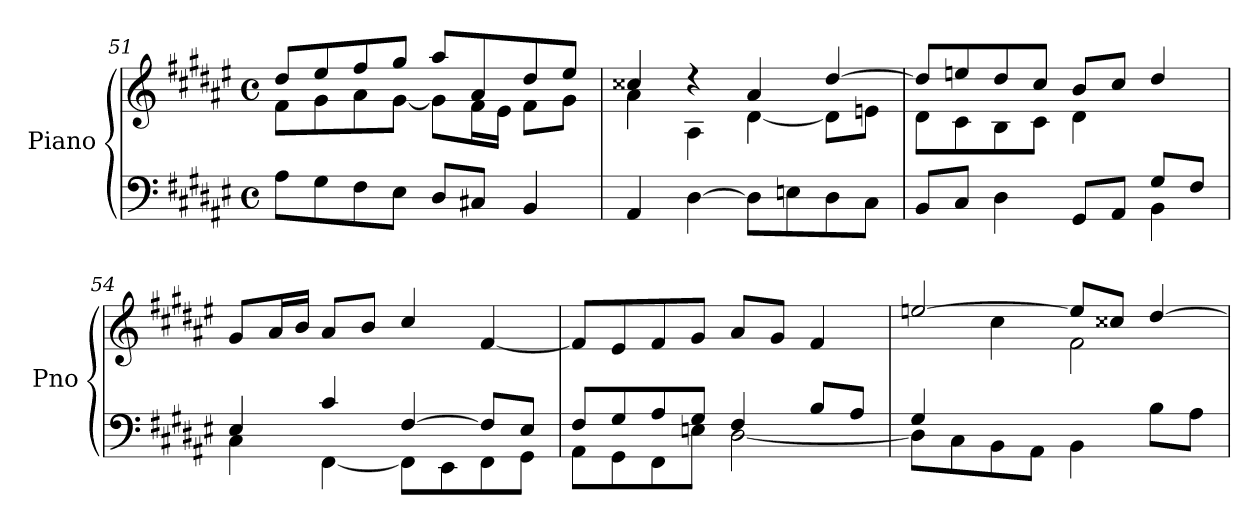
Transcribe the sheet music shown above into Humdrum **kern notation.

**kern	**kern
*part1	*part1
*staff2	*staff1
*I"Piano	*
*I'Pno	*
*clefF4	*clefG2
*k[f#c#g#d#a#e#]	*k[f#c#g#d#a#e#]
*M4/4	*M4/4
*met(c)	*met(c)
=51	=51
*	*^
8A#\L	8dd#/L	8f#\L
8G#\	8ee#/	8g#\
8F#\	8ff#/	8a#\
8E#\J	8gg#/J	[8g#\J
8D#/L	8aa#/L	8g#\L]
8C#X/J	8a#/	16f#\L
.	.	16e#\JJ
4BB/	8dd#/	8f#\L
.	8ee#/J	8g#\J
=52	=52	=52
4AA#/	4cc##X/	4a#\
[4D#\	4r	4A#\
8D#\L]	4a#/	[4d#\
8En\	.	.
8D#\	[4dd#/	8d#\L]
8C#\J	.	8en\J
=53	=53	=53
*^	*	*
2.ryy	8BB/L	8dd#/L]	8d#\L
.	8C#/J	8een/	8c#\
.	4D#\	8dd#/	8B\
.	.	8cc#/J	8c#\J
.	8GG#/L	8b/L	4d#\
.	8AA#/J	8cc#/J	.
8G#/L	4BB\	4dd#/	4ryy
8F#/J	.	.	.
*	*	*v	*v
=54	=54	=54
4E#/	4C#\	8g#/L
.	.	16a#/L
.	.	16b/JJ
4c#/	[4FF#\	8a#/L
.	.	8b/J
[4F#/	8FF#\L]	4cc#/
.	8EE#\	.
8F#/L]	8FF#\	[4f#/
8E#/J	8GG#\J	.
=55	=55	=55
8F#/L	8AA#\L	8f#/L]
8G#/	8GG#\	8e#/
8A#/	8FF#\	8f#/
8G#/J	8En\J	8g#/J
4F#/	[2D#\	8a#/L
.	.	8g#/J
8B/L	.	4f#/
8A#/J	.	.
=56	=56	=56
*	*	*^
4G#/	8D#\L]	[2een/	4ryy
.	8C#\	.	.
4ryy	8BB\	.	4cc#\
.	8AA#\J	.	.
2ryy	4BB\	8ee/L]	2f#\
.	.	8cc##X/J	.
.	8B\L	[4dd#/	.
.	8A#\J	.	.
*v	*v	*	*
*	*v	*v
=	=
*-	*-
